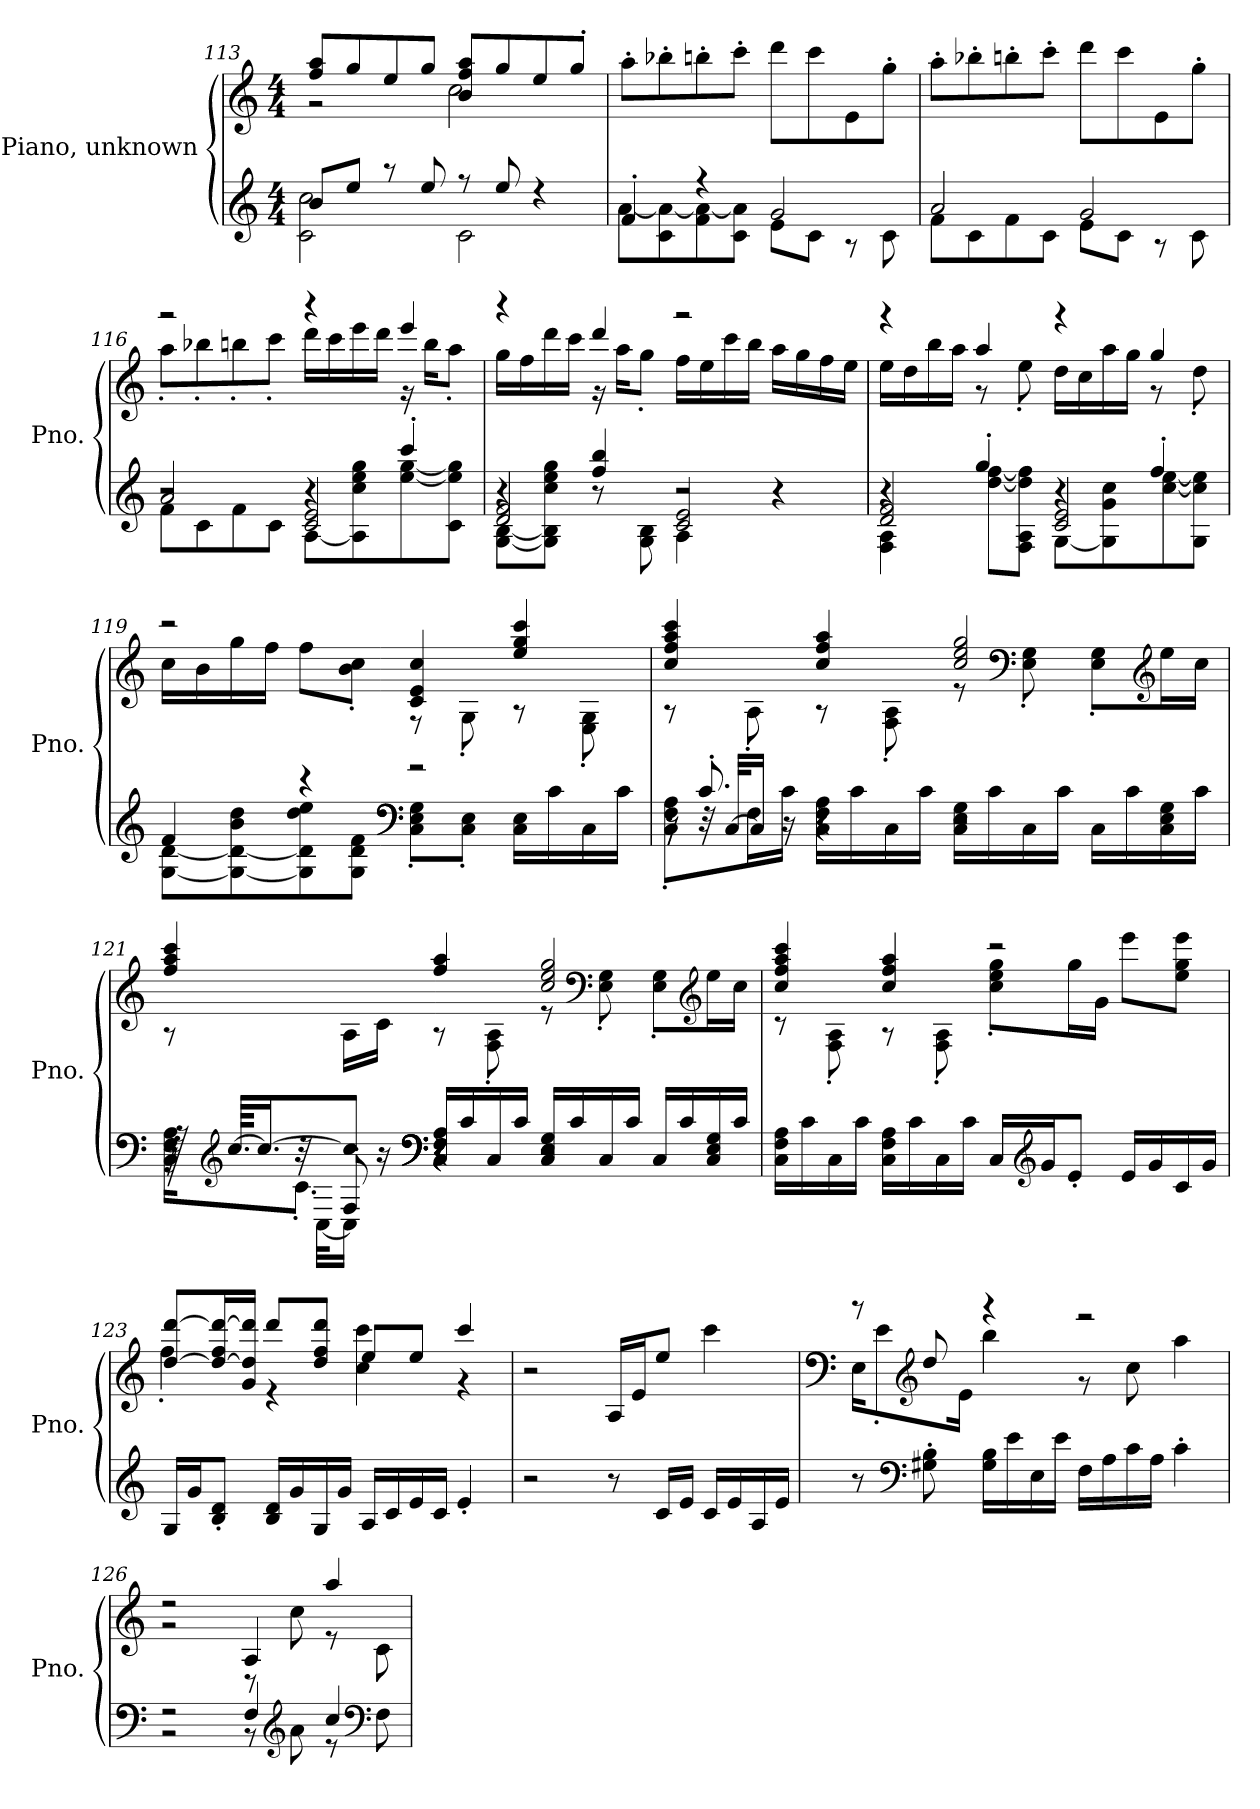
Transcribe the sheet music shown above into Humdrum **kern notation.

**kern	**kern
*part1	*part1
*staff2	*staff1
*I"Piano, unknown	*
*I'Pno.	*
*clefG2	*clefG2
*k[]	*k[]
*M4/4	*M4/4
=113	=113
*^	*^
8b/L	2c\ 2cc\	8ff/ 8aa/L	2r
8ee/J	.	8gg/	.
8r	.	8ee/	.
8ee/	.	8gg/J	.
8r	2c\	8b/ 8ff/ 8aa/L	2cc\
8ee/	.	8gg/	.
4r	.	8ee/	.
.	.	8gg'/J	.
*	*	*v	*v
=114	=114	=114
4f'/	[8a\L	8aa'\L
.	8c\ 8a\_	8bb-X'\
4r	8f\ 8a\_	8bbn'\
.	8c\ 8a\]J	8ccc'\J
2g/	8e\L	8ddd\L
.	8c\J	8ccc\
.	8r	8e\
.	8c\	8gg'\J
!!LO:LB:g=z
=115	=115	=115
2a/	8f\L	8aa'\L
.	8c\	8bb-X'\
.	8f\	8bbn'\
.	8c\J	8ccc'\J
2g/	8e\L	8ddd\L
.	8c\J	8ccc\
.	8r	8e\
.	8c\	8gg'\J
=116	=116	=116
*	*^	*^
2r	8f\L	2a/	2r	8aa'\L
.	8c\	.	.	8bb-X'\
.	8f\	.	.	8bbn'\
.	8c\J	.	.	8ccc'\J
4r	[8A\L	2c/ 2e/	4r	16ddd\LL
.	.	.	.	16ccc\
.	8A\] 8cc\ 8ee\ 8gg\	.	.	16eee\
.	.	.	.	16ddd\JJ
4ccc'/	[8ee\ [8gg\	.	4eee/	16r
.	.	.	.	16bb\KL
.	8c\ 8ee\] 8gg\]J	.	.	8aa'\J
=117	=117	=117	=117	=117
4r	[8G\ [8B\L	2d/ 2f/	4r	16gg\LL
.	.	.	.	16ff\
.	8G\] 8B\] 8cc\ 8ee\ 8gg\J	.	.	16ddd\
.	.	.	.	16ccc\JJ
4ff/ 4bb/	8r	.	4ddd/	16r
.	.	.	.	16aa\KL
.	8G\ 8B\	.	.	8gg'\J
2r	4A\	2c/ 2e/	2r	16ff\LL
.	.	.	.	16ee\
.	.	.	.	16ccc\
.	.	.	.	16bb\JJ
.	4r	.	.	16aa\LL
.	.	.	.	16gg\
.	.	.	.	16ff\
.	.	.	.	16ee\JJ
!!LO:LB:g=z	!!
=118	=118	=118	=118	=118
4r	4F\ 4A\	2d/ 2f/	4r	16ee\LL
.	.	.	.	16dd\
.	.	.	.	16bb\
.	.	.	.	16aa\JJ
4gg'/	[8dd\ [8ff\L	.	4aa/	8r
.	8F\ 8A\ 8dd\] 8ff\]J	.	.	8ee'\
4r	[8G\L	2c/ 2e/	4r	16dd\LL
.	.	.	.	16cc\
.	8G\] 8g\ 8cc\	.	.	16aa\
.	.	.	.	16gg\JJ
4ff'/	[8cc\ [8ee\	.	4gg/	8r
.	8G\ 8cc\] 8ee\]J	.	.	8dd'\
*	*v	*v	*	*
=119	=119	=119	=119
4f/	[8G\ [8d\L	2r	16cc\LL
.	.	.	16b\
.	8G\_ 8d\_ 8b\ 8dd\	.	16gg\
.	.	.	16ff\JJ
4r	8G\] 8d\] 8dd\ 8ee\	.	8ff\L
.	8G\ 8d\ 8f\J	.	8b\' 8cc\'J
*clefF4	*	*	*
2r	8C\' 8E\' 8G\'L	4c/ 4e/ 4cc/	8r
.	8C\' 8E\'J	.	8G'\
.	16C\ 16E\LL	4ee/ 4gg/ 4ccc/	8r
.	16c\	.	.
.	16C\	.	8E\' 8G\'
.	16c\JJ	.	.
!!LO:PB:g=z	!!
=120	=120	=120	=120
*	*^	*	*
16r	8C\' 8F\' 8A\'L	16r	4cc/ 4ff/ 4aa/ 4ccc/	8r
8.c'/	.	32r	.	.
.	.	[32C/KLL	.	.
.	16F\L	16C/JJ]	.	8A'\
.	16c\JJ	16r	.	.
4r	16C\ 16F\ 16A\LL	4r	4cc/ 4ff/ 4aa/	8r
.	16c\	.	.	.
.	16C\	.	.	8F\' 8A\'
.	16c\JJ	.	.	.
2r	16C\ 16E\ 16G\LL	2r	2cc/ 2ee/ 2gg/	8r
.	16c\	.	.	.
*	*	*	*clefF4	*
.	16C\	.	.	8E\' 8G\'
.	16c\JJ	.	.	.
.	16C\LL	.	.	8E\' 8G\'L
.	16c\	.	.	.
*	*	*	*clefG2	*
.	16C\ 16E\ 16G\	.	.	16ee\L
.	16c\JJ	.	.	16cc\JJ
!!LO:LB:g=z	!!
=121	=121	=121	=121	=121
*	*	*^	*	*
128r	16C\ 16F\ 16A\KL	8r	16r	4ff/ 4aa/ 4ccc/	8r
*clefG2	*	*	*	*	*
[64.cc/KKLL	.	.	.	.	.
16.cc/J_	.	.	.	.	.
.	8.c'\J	.	32r	.	.
.	.	.	[32C\KLL	.	.
8cc/J]	.	8F'/	16C\JJ]	.	16A\LL
.	.	.	16r	.	16c\JJ
*clefF4	*	*	*	*	*
4r	4r	16C/ 16F/ 16A/LL	4r	4ff/ 4aa/	8r
.	.	16c/	.	.	.
.	.	16C/	.	.	8F\' 8A\'
.	.	16c/JJ	.	.	.
2r	2r	16C/ 16E/ 16G/LL	2r	2cc/ 2ee/ 2gg/	8r
.	.	16c/	.	.	.
*	*	*	*	*clefF4	*
.	.	16C/	.	.	8E\' 8G\'
.	.	16c/JJ	.	.	.
.	.	16C/LL	.	.	8E\' 8G\'L
.	.	16c/	.	.	.
*	*	*	*	*clefG2	*
.	.	16C/ 16E/ 16G/	.	.	16ee\L
.	.	16c/JJ	.	.	16cc\JJ
*v	*v	*v	*v	*	*
=122	=122	=122
16C\ 16F\ 16A\LL	4cc/ 4ff/ 4aa/ 4ccc/	8r
16c\	.	.
16C\	.	8F\' 8A\'
16c\JJ	.	.
16C\ 16F\ 16A\LL	4cc/ 4ff/ 4aa/	8r
16c\	.	.
16C\	.	8F\' 8A\'
16c\JJ	.	.
16C/LL	2r	8cc\' 8ee\' 8gg\'L
*clefG2	*	*
16g/J	.	.
8e'/J	.	16gg\L
.	.	16g\JJ
16e/LL	.	8eee\L
16g/	.	.
16c/	.	8ee\ 8gg\ 8eee\J
16g/JJ	.	.
!!LO:LB:g=z	!!
=123	=123	=123
16G/LL	[8dd/ [8ddd/L	4ff'\
16g/J	.	.
8B/' 8d/'J	16dd/_ 16ff/ 16ddd/_L	.
.	16g/ 16dd/] 16ddd/]JJ	.
16B/ 16d/LL	8ddd/L	4r
16g/	.	.
16G/	8dd/ 8ff/ 8ddd/J	.
16g/JJ	.	.
16A/LL	8ee/L	4cc\ 4ccc\
16c/	.	.
16e/	8ee/J	.
16c/JJ	.	.
4e'/	4ccc/	4r
*	*v	*v
=124	=124
2r	2r
8r	16A/LL
.	16e/J
16c/LL	8ee/J
16e/JJ	.
16c/LL	4ccc\
16e/	.
16A/	.
16e/JJ	.
=125	=125
*	*clefF4
*	*^
8r	8r	16E\KL
.	.	8e'\
*clefF4	*clefG2	*
8G#X\' 8B\'	8dd/	.
.	.	16e\Jk
16G#\ 16B\LL	4r	4bb\
16e\	.	.
16E\	.	.
16e\JJ	.	.
16F\LL	2r	8r
16A\	.	.
16c\	.	8cc\
16A\JJ	.	.
4c'\	.	4aa\
!!LO:LB:g=z	!!
=126	=126	=126
*^	*	*
2r	2r	2r	2r
4F/	8r	4A/	8r
*clefG2	*	*	*
.	8a\	.	8cc\
4cc/	8r	4aa/	8r
*clefF4	*	*	*
.	8F\	.	8c\
*v	*v	*	*
*	*v	*v
=	=
*-	*-
